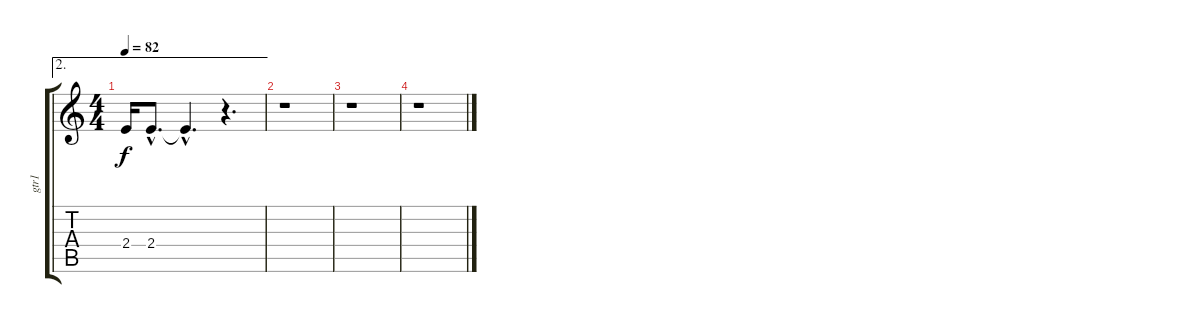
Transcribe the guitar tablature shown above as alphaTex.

\track ("gtr1" "gtr1") {instrument acousticguitarnylon}
\staff {score tabs}
\tuning (E4 B3 G3 D3 A2 E2) {hide}
\ae 2
\ts (4 4)
\tempo 82
\clef g2
\ks c
2.4.16{lyrics (0 "") lyrics (1 "") lyrics (2 "") lyrics (3 "") lyrics (4 "") dy f} 2.4{hac}.8{d} 2.4{hac t}.4{d} r.4{d} |
r.1 |
r.1 |
r.1
